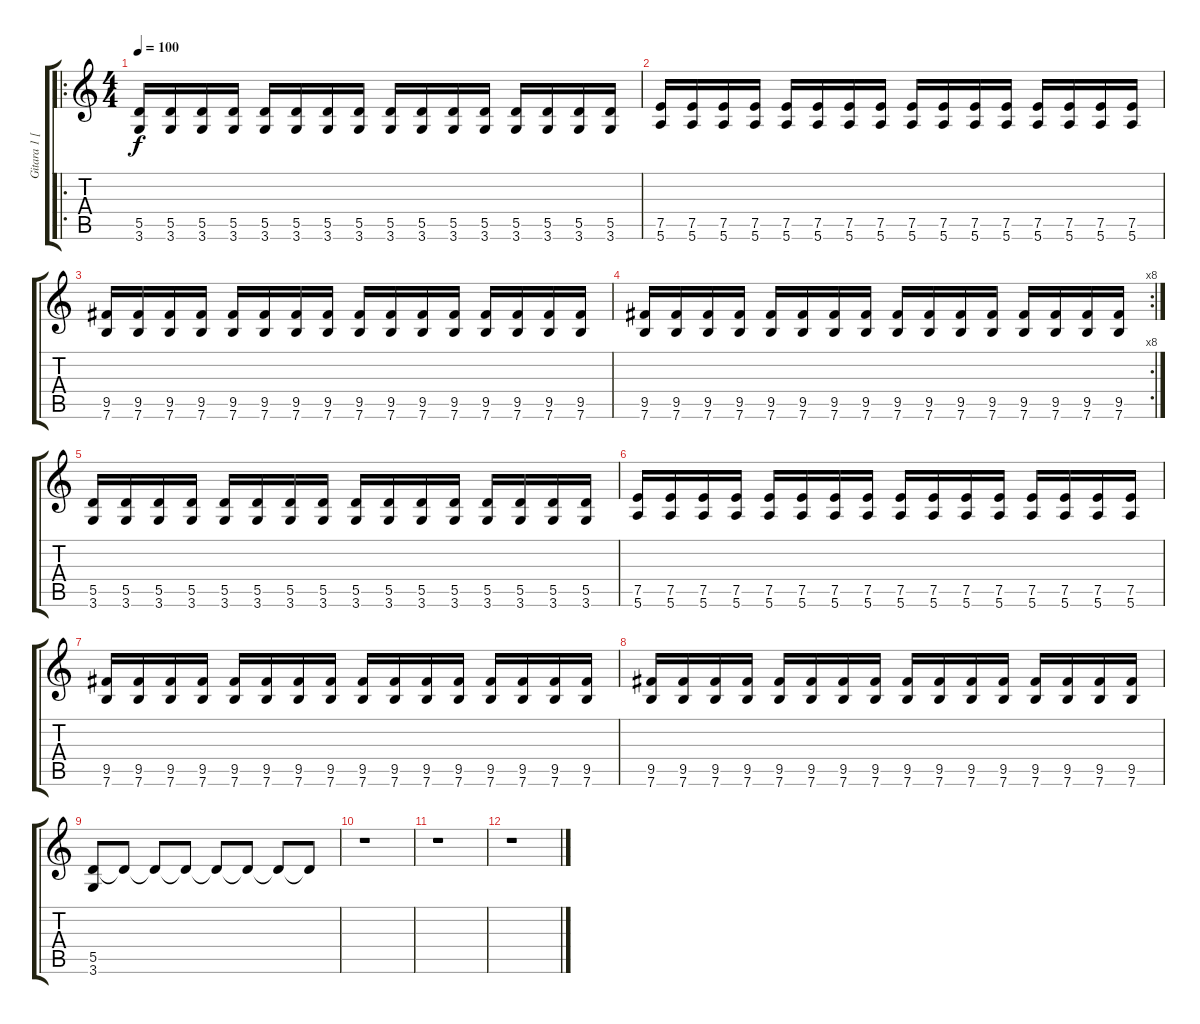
\track ("Gitara 1 [riff 2]" "Gitara 1 [") {instrument distortionguitar}
\staff {score tabs}
\tuning (E4 B3 G3 D3 A2 E2) {hide}
\ro
\ts (4 4)
\tempo 100
\clef g2
\ks c
(5.5 3.6).16{dy f} (5.5 3.6).16 (5.5 3.6).16 (5.5 3.6).16 (5.5 3.6).16 (5.5 3.6).16 (5.5 3.6).16 (5.5 3.6).16 (5.5 3.6).16 (5.5 3.6).16 (5.5 3.6).16 (5.5 3.6).16 (5.5 3.6).16 (5.5 3.6).16 (5.5 3.6).16 (5.5 3.6).16 |
(7.5 5.6).16 (7.5 5.6).16 (7.5 5.6).16 (7.5 5.6).16 (7.5 5.6).16 (7.5 5.6).16 (7.5 5.6).16 (7.5 5.6).16 (7.5 5.6).16 (7.5 5.6).16 (7.5 5.6).16 (7.5 5.6).16 (7.5 5.6).16 (7.5 5.6).16 (7.5 5.6).16 (7.5 5.6).16 |
(9.5 7.6).16 (9.5 7.6).16 (9.5 7.6).16 (9.5 7.6).16 (9.5 7.6).16 (9.5 7.6).16 (9.5 7.6).16 (9.5 7.6).16 (9.5 7.6).16 (9.5 7.6).16 (9.5 7.6).16 (9.5 7.6).16 (9.5 7.6).16 (9.5 7.6).16 (9.5 7.6).16 (9.5 7.6).16 |
\rc 8
(9.5 7.6).16 (9.5 7.6).16 (9.5 7.6).16 (9.5 7.6).16 (9.5 7.6).16 (9.5 7.6).16 (9.5 7.6).16 (9.5 7.6).16 (9.5 7.6).16 (9.5 7.6).16 (9.5 7.6).16 (9.5 7.6).16 (9.5 7.6).16 (9.5 7.6).16 (9.5 7.6).16 (9.5 7.6).16 |
(5.5 3.6).16 (5.5 3.6).16 (5.5 3.6).16 (5.5 3.6).16 (5.5 3.6).16 (5.5 3.6).16 (5.5 3.6).16 (5.5 3.6).16 (5.5 3.6).16 (5.5 3.6).16 (5.5 3.6).16 (5.5 3.6).16 (5.5 3.6).16 (5.5 3.6).16 (5.5 3.6).16 (5.5 3.6).16 |
(7.5 5.6).16 (7.5 5.6).16 (7.5 5.6).16 (7.5 5.6).16 (7.5 5.6).16 (7.5 5.6).16 (7.5 5.6).16 (7.5 5.6).16 (7.5 5.6).16 (7.5 5.6).16 (7.5 5.6).16 (7.5 5.6).16 (7.5 5.6).16 (7.5 5.6).16 (7.5 5.6).16 (7.5 5.6).16 |
(9.5 7.6).16 (9.5 7.6).16 (9.5 7.6).16 (9.5 7.6).16 (9.5 7.6).16 (9.5 7.6).16 (9.5 7.6).16 (9.5 7.6).16 (9.5 7.6).16 (9.5 7.6).16 (9.5 7.6).16 (9.5 7.6).16 (9.5 7.6).16 (9.5 7.6).16 (9.5 7.6).16 (9.5 7.6).16 |
(9.5 7.6).16 (9.5 7.6).16 (9.5 7.6).16 (9.5 7.6).16 (9.5 7.6).16 (9.5 7.6).16 (9.5 7.6).16 (9.5 7.6).16 (9.5 7.6).16 (9.5 7.6).16 (9.5 7.6).16 (9.5 7.6).16 (9.5 7.6).16 (9.5 7.6).16 (9.5 7.6).16 (9.5 7.6).16 |
(5.5 3.6).8 5.5{t}.8 5.5{t}.8 5.5{t}.8 5.5{t}.8 5.5{t}.8 5.5{t}.8 5.5{t}.8 |
r.1 |
r.1 |
r.1
